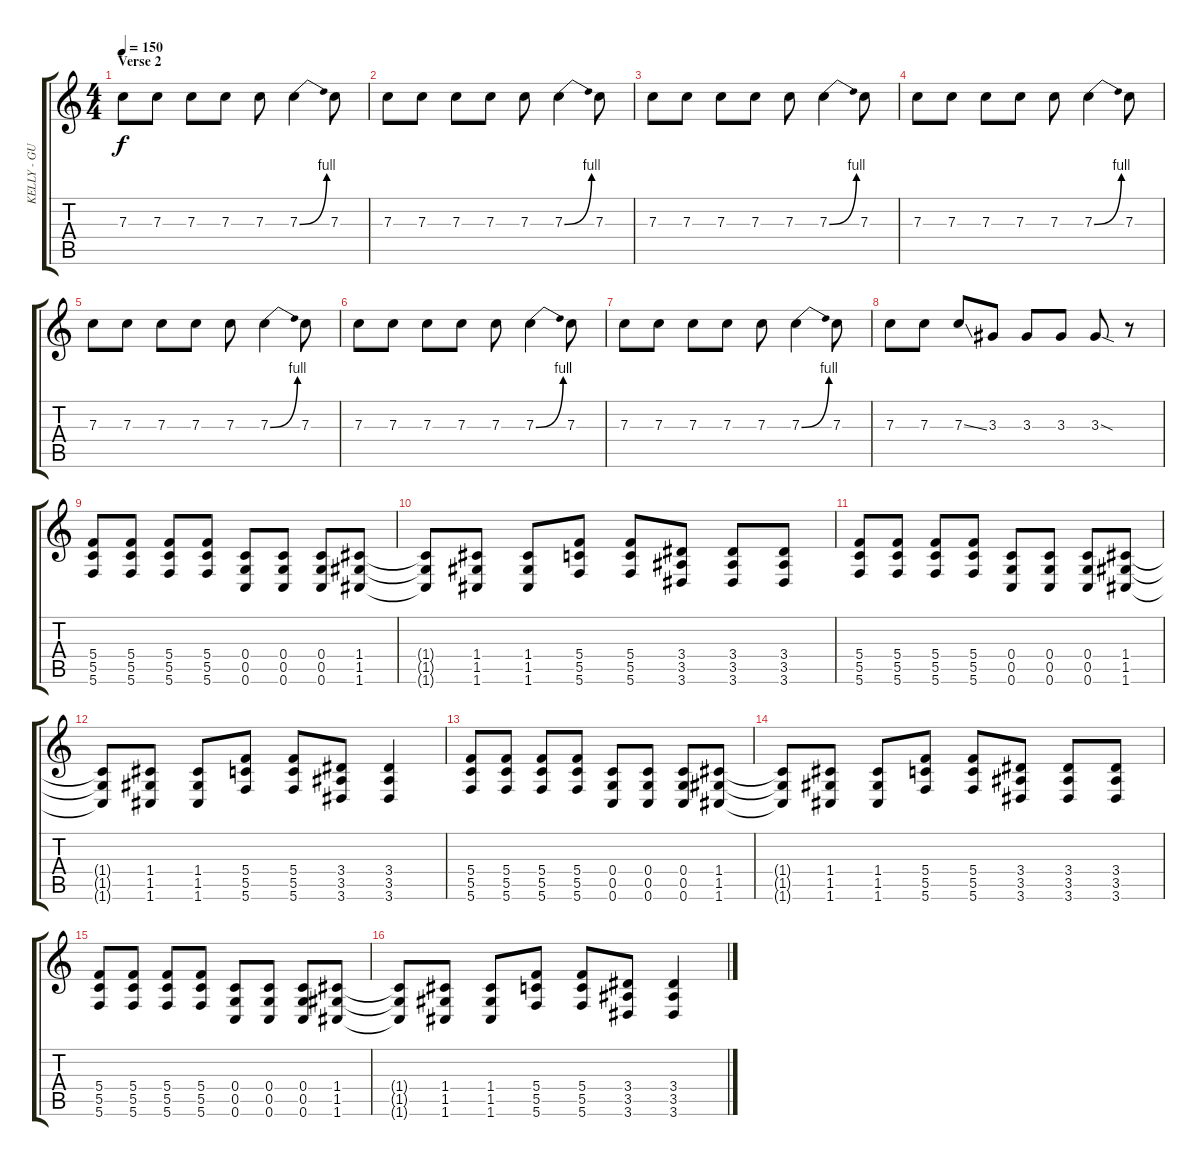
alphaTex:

\track ("KELLY - GUITAR" "KELLY - GU") {instrument overdrivenguitar}
\staff {score tabs}
\tuning (D4 A3 F3 C3 G2 C2) {hide}
\ts (4 4)
\section ("" "Verse 2")
\tempo 150
\clef g2
\ks c
7.3.8{dy f volume 9} 7.3.8 7.3.8 7.3.8 7.3.8 7.3{be (bend 0 0 60 4)}.4 7.3.8 |
7.3.8 7.3.8 7.3.8 7.3.8 7.3.8 7.3{be (bend 0 0 60 4)}.4 7.3.8 |
7.3.8 7.3.8 7.3.8 7.3.8 7.3.8 7.3{be (bend 0 0 60 4)}.4 7.3.8 |
7.3.8 7.3.8 7.3.8 7.3.8 7.3.8 7.3{be (bend 0 0 60 4)}.4 7.3.8 |
7.3.8 7.3.8 7.3.8 7.3.8 7.3.8 7.3{be (bend 0 0 60 4)}.4 7.3.8 |
7.3.8 7.3.8 7.3.8 7.3.8 7.3.8 7.3{be (bend 0 0 60 4)}.4 7.3.8 |
7.3.8 7.3.8 7.3.8 7.3.8 7.3.8 7.3{be (bend 0 0 60 4)}.4 7.3.8 |
7.3.8 7.3.8 7.3{ss}.8 3.3.8 3.3.8 3.3.8 3.3{sod}.8 r.8 |
(5.4 5.5 5.6).8{volume 13} (5.4 5.5 5.6).8 (5.4 5.5 5.6).8 (5.4 5.5 5.6).8 (0.4 0.5 0.6).8 (0.4 0.5 0.6).8 (0.4 0.5 0.6).8 (1.4 1.5 1.6).8 |
(1.4{t} 1.5{t} 1.6{t}).8 (1.4 1.5 1.6).8 (1.4 1.5 1.6).8 (5.4 5.5 5.6).8 (5.4 5.5 5.6).8 (3.4 3.5 3.6).8 (3.4 3.5 3.6).8 (3.4 3.5 3.6).8 |
(5.4 5.5 5.6).8 (5.4 5.5 5.6).8 (5.4 5.5 5.6).8 (5.4 5.5 5.6).8 (0.4 0.5 0.6).8 (0.4 0.5 0.6).8 (0.4 0.5 0.6).8 (1.4 1.5 1.6).8 |
(1.4{t} 1.5{t} 1.6{t}).8 (1.4 1.5 1.6).8 (1.4 1.5 1.6).8 (5.4 5.5 5.6).8 (5.4 5.5 5.6).8 (3.4 3.5 3.6).8 (3.4 3.5 3.6).4 |
(5.4 5.5 5.6).8 (5.4 5.5 5.6).8 (5.4 5.5 5.6).8 (5.4 5.5 5.6).8 (0.4 0.5 0.6).8 (0.4 0.5 0.6).8 (0.4 0.5 0.6).8 (1.4 1.5 1.6).8 |
(1.4{t} 1.5{t} 1.6{t}).8 (1.4 1.5 1.6).8 (1.4 1.5 1.6).8 (5.4 5.5 5.6).8 (5.4 5.5 5.6).8 (3.4 3.5 3.6).8 (3.4 3.5 3.6).8 (3.4 3.5 3.6).8 |
(5.4 5.5 5.6).8 (5.4 5.5 5.6).8 (5.4 5.5 5.6).8 (5.4 5.5 5.6).8 (0.4 0.5 0.6).8 (0.4 0.5 0.6).8 (0.4 0.5 0.6).8 (1.4 1.5 1.6).8 |
(1.4{t} 1.5{t} 1.6{t}).8 (1.4 1.5 1.6).8 (1.4 1.5 1.6).8 (5.4 5.5 5.6).8 (5.4 5.5 5.6).8 (3.4 3.5 3.6).8 (3.4 3.5 3.6).4
